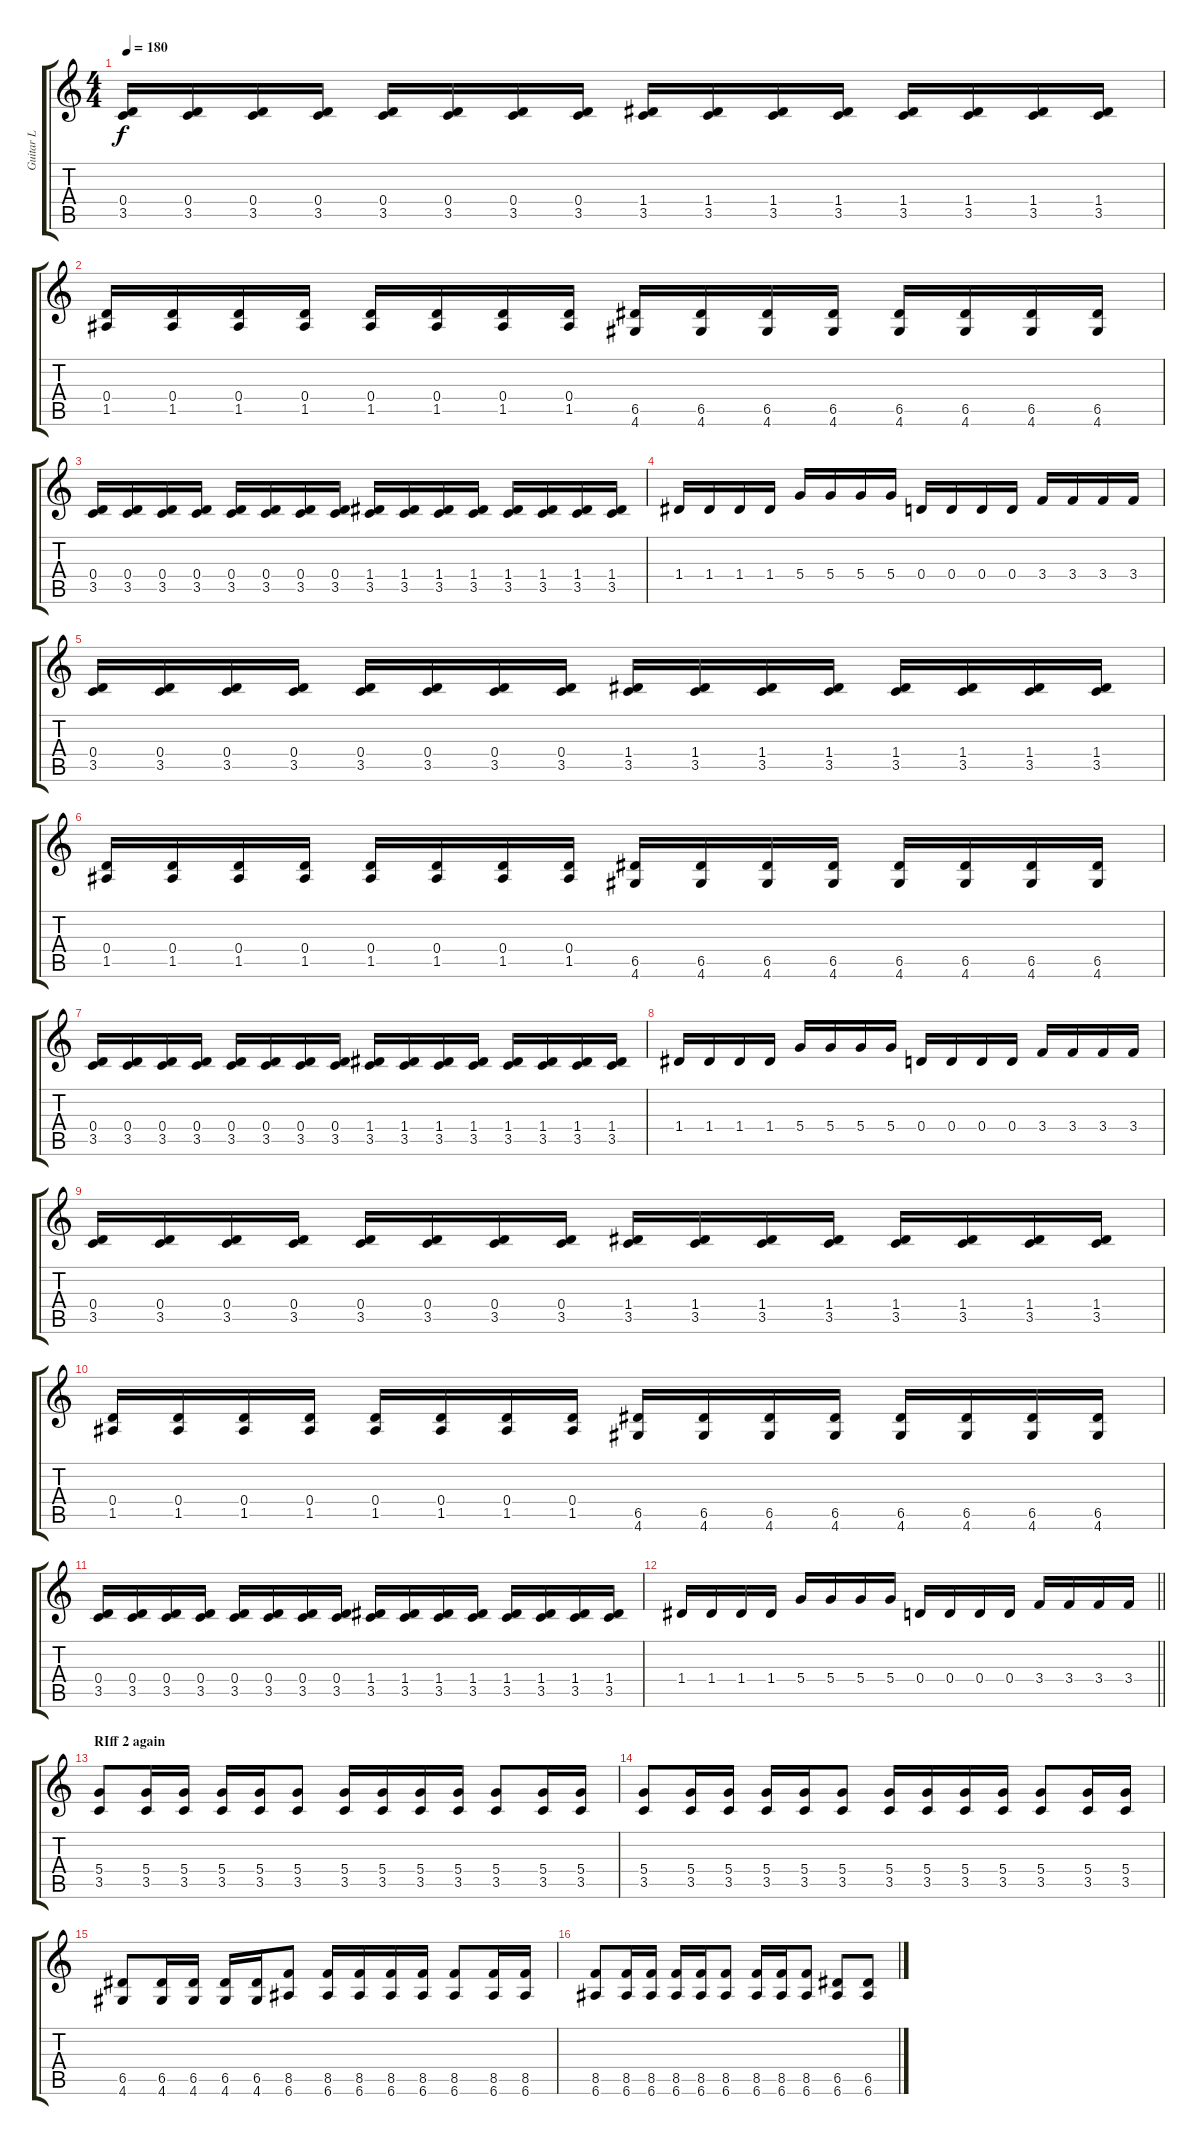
\track ("Guitar L" "Guitar L") {instrument distortionguitar}
\staff {score tabs}
\tuning (E4 B3 G3 D3 A2 E2) {hide}
\ts (4 4)
\tempo 180
\clef g2
\ks c
(0.4 3.5).16{dy f} (0.4 3.5).16 (0.4 3.5).16 (0.4 3.5).16 (0.4 3.5).16 (0.4 3.5).16 (0.4 3.5).16 (0.4 3.5).16 (1.4 3.5).16 (1.4 3.5).16 (1.4 3.5).16 (1.4 3.5).16 (1.4 3.5).16 (1.4 3.5).16 (1.4 3.5).16 (1.4 3.5).16 |
(0.4 1.5).16 (0.4 1.5).16 (0.4 1.5).16 (0.4 1.5).16 (0.4 1.5).16 (0.4 1.5).16 (0.4 1.5).16 (0.4 1.5).16 (6.5 4.6).16 (6.5 4.6).16 (6.5 4.6).16 (6.5 4.6).16 (6.5 4.6).16 (6.5 4.6).16 (6.5 4.6).16 (6.5 4.6).16 |
(0.4 3.5).16 (0.4 3.5).16 (0.4 3.5).16 (0.4 3.5).16 (0.4 3.5).16 (0.4 3.5).16 (0.4 3.5).16 (0.4 3.5).16 (1.4 3.5).16 (1.4 3.5).16 (1.4 3.5).16 (1.4 3.5).16 (1.4 3.5).16 (1.4 3.5).16 (1.4 3.5).16 (1.4 3.5).16 |
1.4.16 1.4.16 1.4.16 1.4.16 5.4.16 5.4.16 5.4.16 5.4.16 0.4.16 0.4.16 0.4.16 0.4.16 3.4.16 3.4.16 3.4.16 3.4.16 |
(0.4 3.5).16 (0.4 3.5).16 (0.4 3.5).16 (0.4 3.5).16 (0.4 3.5).16 (0.4 3.5).16 (0.4 3.5).16 (0.4 3.5).16 (1.4 3.5).16 (1.4 3.5).16 (1.4 3.5).16 (1.4 3.5).16 (1.4 3.5).16 (1.4 3.5).16 (1.4 3.5).16 (1.4 3.5).16 |
(0.4 1.5).16 (0.4 1.5).16 (0.4 1.5).16 (0.4 1.5).16 (0.4 1.5).16 (0.4 1.5).16 (0.4 1.5).16 (0.4 1.5).16 (6.5 4.6).16 (6.5 4.6).16 (6.5 4.6).16 (6.5 4.6).16 (6.5 4.6).16 (6.5 4.6).16 (6.5 4.6).16 (6.5 4.6).16 |
(0.4 3.5).16 (0.4 3.5).16 (0.4 3.5).16 (0.4 3.5).16 (0.4 3.5).16 (0.4 3.5).16 (0.4 3.5).16 (0.4 3.5).16 (1.4 3.5).16 (1.4 3.5).16 (1.4 3.5).16 (1.4 3.5).16 (1.4 3.5).16 (1.4 3.5).16 (1.4 3.5).16 (1.4 3.5).16 |
1.4.16 1.4.16 1.4.16 1.4.16 5.4.16 5.4.16 5.4.16 5.4.16 0.4.16 0.4.16 0.4.16 0.4.16 3.4.16 3.4.16 3.4.16 3.4.16 |
(0.4 3.5).16 (0.4 3.5).16 (0.4 3.5).16 (0.4 3.5).16 (0.4 3.5).16 (0.4 3.5).16 (0.4 3.5).16 (0.4 3.5).16 (1.4 3.5).16 (1.4 3.5).16 (1.4 3.5).16 (1.4 3.5).16 (1.4 3.5).16 (1.4 3.5).16 (1.4 3.5).16 (1.4 3.5).16 |
(0.4 1.5).16 (0.4 1.5).16 (0.4 1.5).16 (0.4 1.5).16 (0.4 1.5).16 (0.4 1.5).16 (0.4 1.5).16 (0.4 1.5).16 (6.5 4.6).16 (6.5 4.6).16 (6.5 4.6).16 (6.5 4.6).16 (6.5 4.6).16 (6.5 4.6).16 (6.5 4.6).16 (6.5 4.6).16 |
(0.4 3.5).16 (0.4 3.5).16 (0.4 3.5).16 (0.4 3.5).16 (0.4 3.5).16 (0.4 3.5).16 (0.4 3.5).16 (0.4 3.5).16 (1.4 3.5).16 (1.4 3.5).16 (1.4 3.5).16 (1.4 3.5).16 (1.4 3.5).16 (1.4 3.5).16 (1.4 3.5).16 (1.4 3.5).16 |
\barLineRight lightlight
1.4.16 1.4.16 1.4.16 1.4.16 5.4.16 5.4.16 5.4.16 5.4.16 0.4.16 0.4.16 0.4.16 0.4.16 3.4.16 3.4.16 3.4.16 3.4.16 |
\section ("" "RIff 2 again")
(5.4 3.5).8 (5.4 3.5).16 (5.4 3.5).16 (5.4 3.5).16 (5.4 3.5).16 (5.4 3.5).8 (5.4 3.5).16 (5.4 3.5).16 (5.4 3.5).16 (5.4 3.5).16 (5.4 3.5).8 (5.4 3.5).16 (5.4 3.5).16 |
(5.4 3.5).8 (5.4 3.5).16 (5.4 3.5).16 (5.4 3.5).16 (5.4 3.5).16 (5.4 3.5).8 (5.4 3.5).16 (5.4 3.5).16 (5.4 3.5).16 (5.4 3.5).16 (5.4 3.5).8 (5.4 3.5).16 (5.4 3.5).16 |
(6.5 4.6).8 (6.5 4.6).16 (6.5 4.6).16 (6.5 4.6).16 (6.5 4.6).16 (8.5 6.6).8 (8.5 6.6).16 (8.5 6.6).16 (8.5 6.6).16 (8.5 6.6).16 (8.5 6.6).8 (8.5 6.6).16 (8.5 6.6).16 |
(8.5 6.6).8 (8.5 6.6).16 (8.5 6.6).16 (8.5 6.6).16 (8.5 6.6).16 (8.5 6.6).8 (8.5 6.6).16 (8.5 6.6).16 (8.5 6.6).8 (6.5 6.6).8 (6.5 6.6).8
